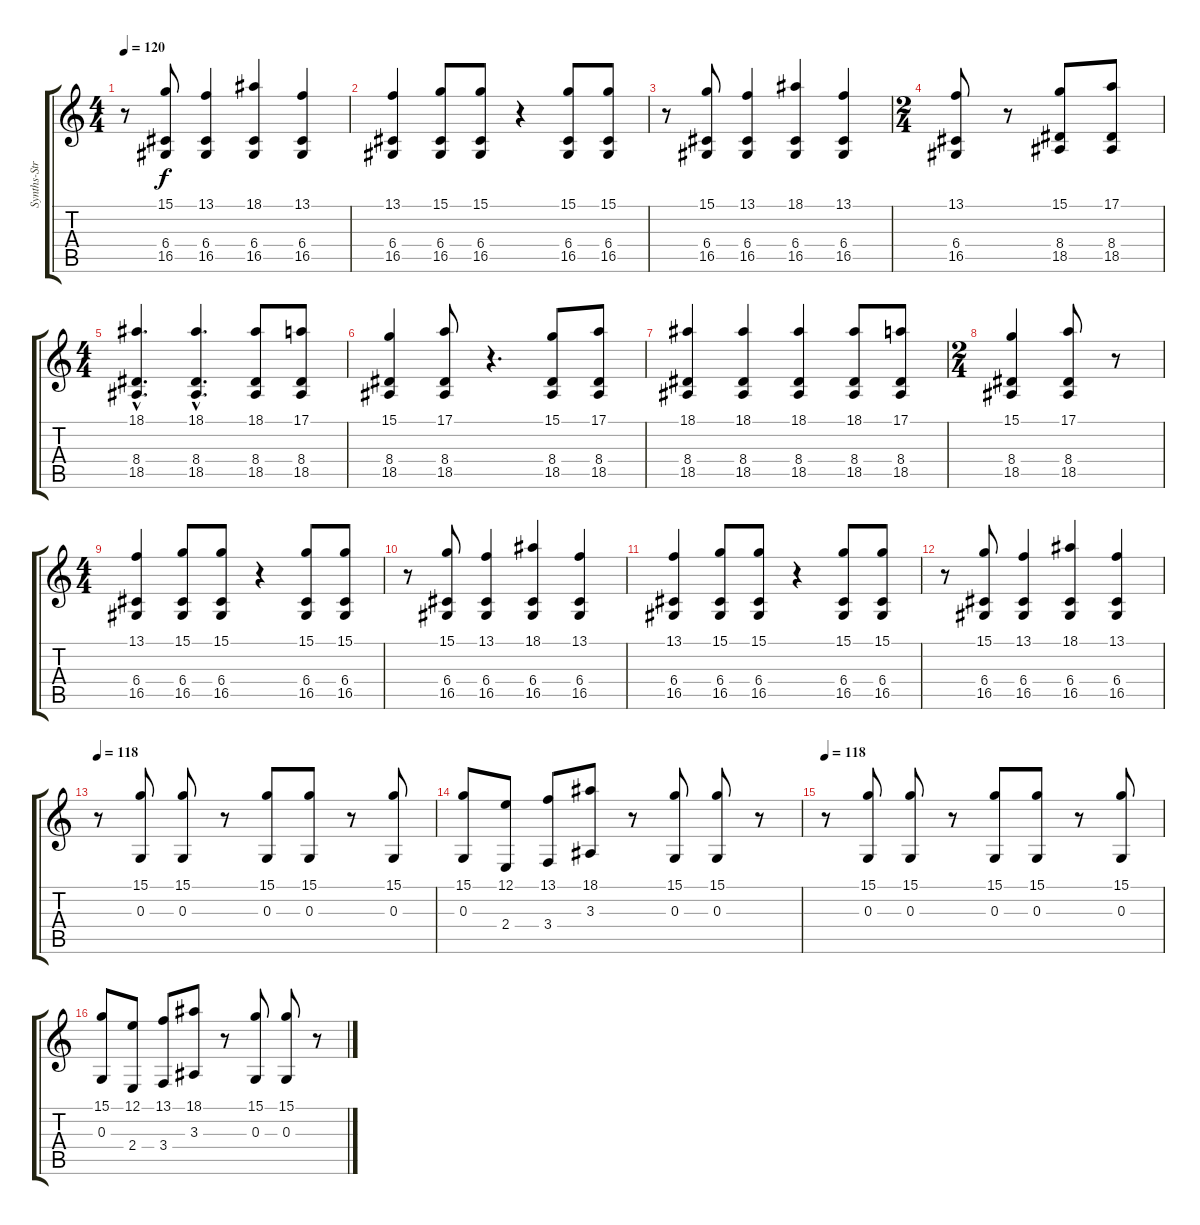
\track ("Synths-Strings-Bells(Hogson,Davies)" "Synths-Str") {instrument stringensemble1}
\staff {score tabs}
\tuning (E4 B3 G3 D3 A2 E2) {hide}
\ts (4 4)
\tempo 120
\clef g2
\ks c
r.8{dy f} (15.1 6.4 16.5).8 (13.1 6.4 16.5).4 (18.1 6.4 16.5).4 (13.1 6.4 16.5).4 |
(13.1 6.4 16.5).4 (15.1 6.4 16.5).8 (15.1 6.4 16.5).8 r.4 (15.1 6.4 16.5).8 (15.1 6.4 16.5).8 |
r.8 (15.1 6.4 16.5).8 (13.1 6.4 16.5).4 (18.1 6.4 16.5).4 (13.1 6.4 16.5).4 |
\ts (2 4)
(13.1 6.4 16.5).8 r.8 (15.1 8.4 18.5).8 (17.1 8.4 18.5).8 |
\ts (4 4)
(18.1{hac} 8.4{hac} 18.5{hac}).4{d} (18.1{hac} 8.4{hac} 18.5{hac}).4{d} (18.1 8.4 18.5).8 (17.1 8.4 18.5).8 |
(15.1 8.4 18.5).4 (17.1 8.4 18.5).8 r.4{d} (15.1 8.4 18.5).8 (17.1 8.4 18.5).8 |
(18.1 8.4 18.5).4 (18.1 8.4 18.5).4 (18.1 8.4 18.5).4 (18.1 8.4 18.5).8 (17.1 8.4 18.5).8 |
\ts (2 4)
(15.1 8.4 18.5).4 (17.1 8.4 18.5).8 r.8 |
\ts (4 4)
(13.1 6.4 16.5).4 (15.1 6.4 16.5).8 (15.1 6.4 16.5).8 r.4 (15.1 6.4 16.5).8 (15.1 6.4 16.5).8 |
r.8 (15.1 6.4 16.5).8 (13.1 6.4 16.5).4 (18.1 6.4 16.5).4 (13.1 6.4 16.5).4 |
(13.1 6.4 16.5).4 (15.1 6.4 16.5).8 (15.1 6.4 16.5).8 r.4 (15.1 6.4 16.5).8 (15.1 6.4 16.5).8 |
r.8 (15.1 6.4 16.5).8 (13.1 6.4 16.5).4 (18.1 6.4 16.5).4 (13.1 6.4 16.5).4 |
\tempo 118
r.8 (15.1 0.3).8 (15.1 0.3).8 r.8 (15.1 0.3).8 (15.1 0.3).8 r.8 (15.1 0.3).8 |
(15.1 0.3).8 (12.1 2.4).8 (13.1 3.4).8 (18.1 3.3).8 r.8 (15.1 0.3).8 (15.1 0.3).8 r.8 |
\tempo 118
r.8 (15.1 0.3).8 (15.1 0.3).8 r.8 (15.1 0.3).8 (15.1 0.3).8 r.8 (15.1 0.3).8 |
(15.1 0.3).8 (12.1 2.4).8 (13.1 3.4).8 (18.1 3.3).8 r.8 (15.1 0.3).8 (15.1 0.3).8 r.8
